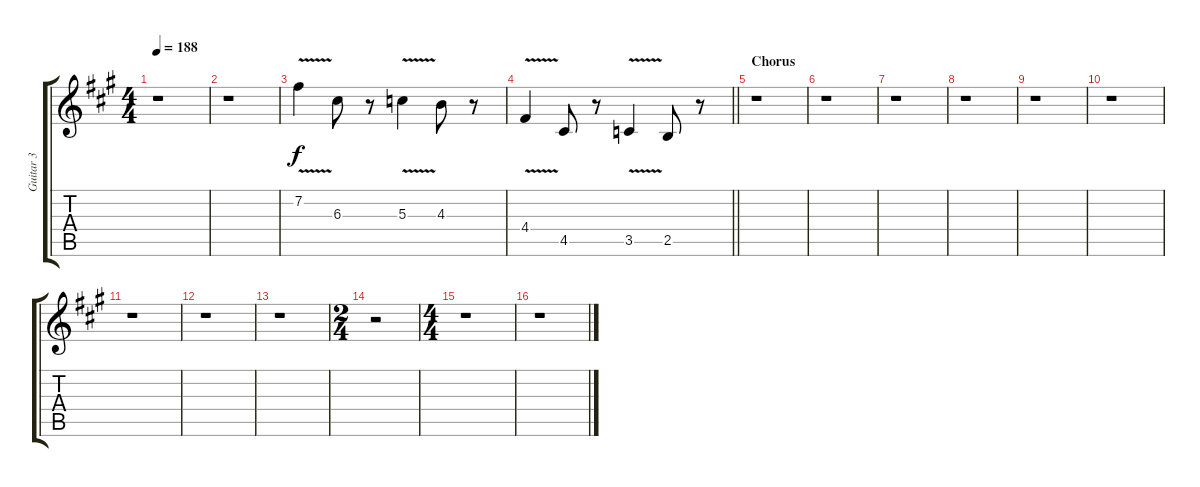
\track ("Guitar 3" "Guitar 3") {instrument overdrivenguitar}
\staff {score tabs}
\tuning (E4 B3 G3 D3 A2 E2) {hide}
\ts (4 4)
\tempo 188
\clef g2
\ks a
r.1{dy f} |
r.1 |
7.2{v}.4 6.3.8 r.8 5.3{v}.4 4.3.8 r.8 |
\barLineRight lightlight
4.4{v}.4 4.5.8 r.8 3.5{v}.4 2.5.8 r.8 |
\section ("" "Chorus")
r.1 |
r.1 |
r.1 |
r.1 |
r.1 |
r.1 |
r.1 |
r.1 |
r.1 |
\ts (2 4)
r.2 |
\ts (4 4)
r.1 |
r.1
